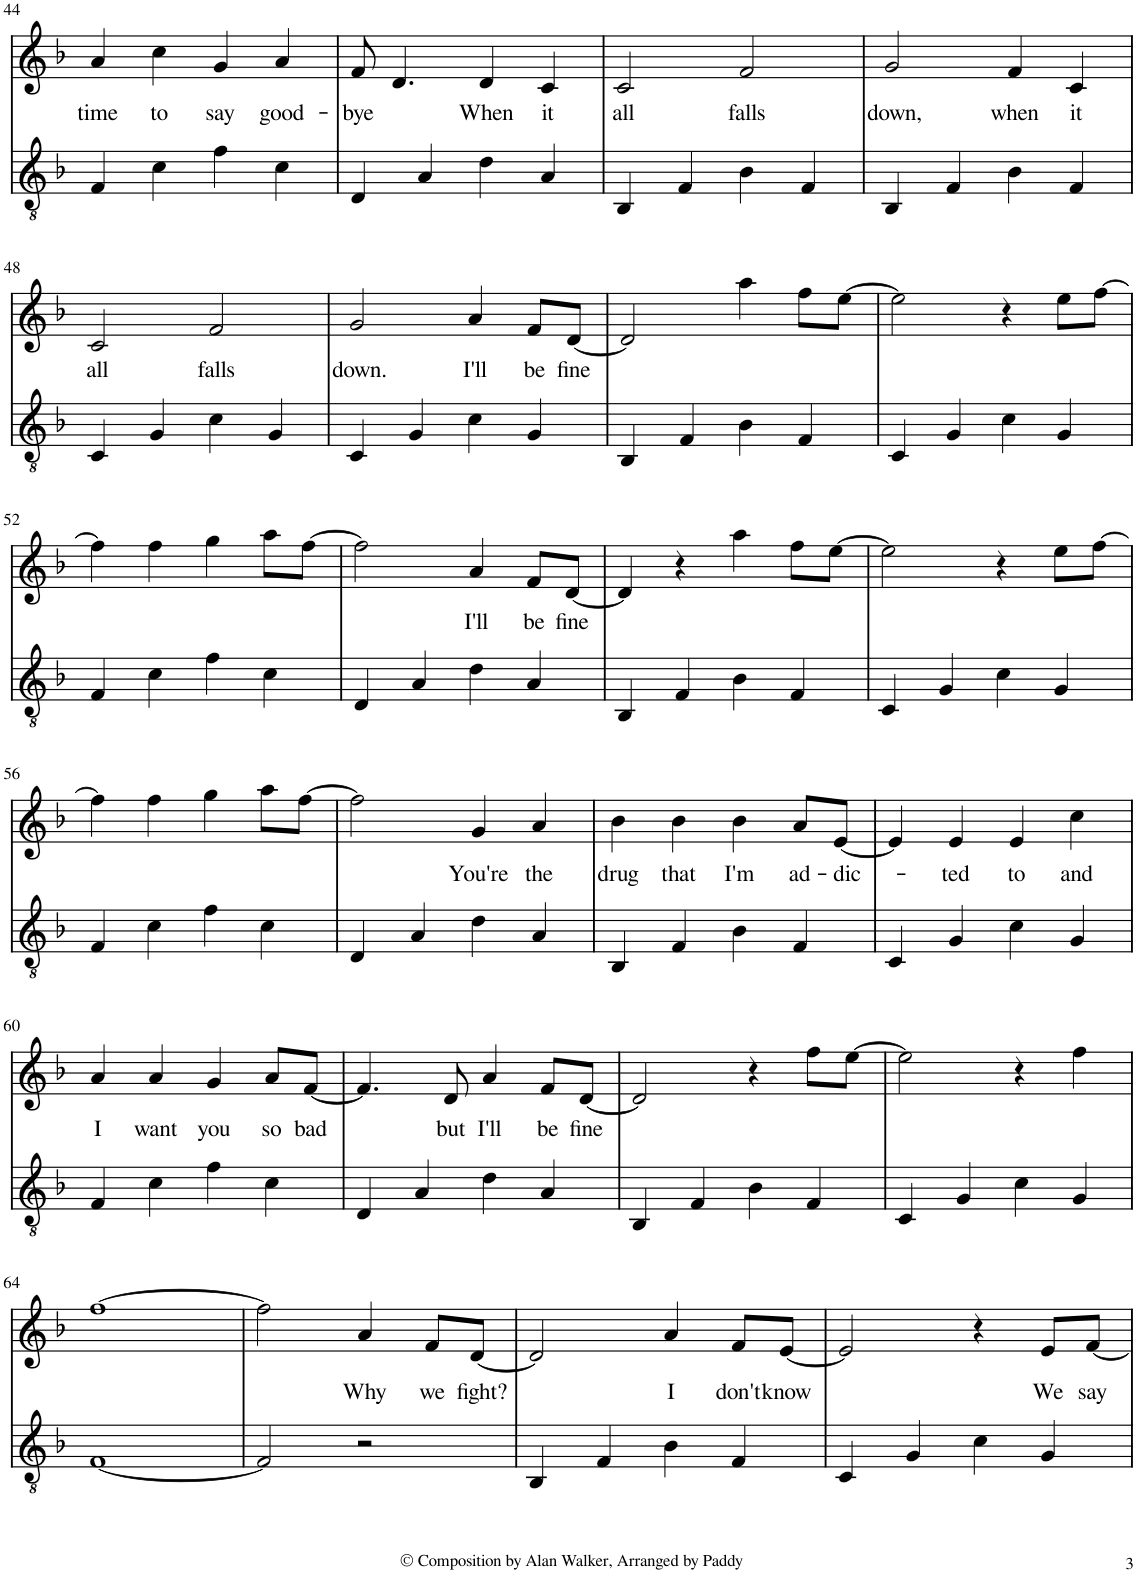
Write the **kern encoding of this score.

**kern	**kern	**text
*part2	*part1	*part1
*staff2	*staff1	*staff1
*I"Piano	*I"Piano	*
*I'Pno	*I'Pno	*
!!LO:PB:g=z
*clefGv2	*clefG2	*
*k[b-]	*k[b-]	*
*M4/4	*M4/4	*
=44	=44	=44
!	!	!LO:LY:b
4F/	4a/	time
!	!	!LO:LY:b
4c\	4cc\	to
!	!	!LO:LY:b
4f\	4g/	say
!	!	!LO:LY:b
4c\	4a/	good-
=45	=45	=45
!	!	!LO:LY:b
4D/	8f/	-bye
.	4.d/	.
4A/	.	.
!	!	!LO:LY:b
4d\	4d/	When
!	!	!LO:LY:b
4A/	4c/	it
=46	=46	=46
!	!	!LO:LY:b
4BB-/	2c/	all
4F/	.	.
!	!	!LO:LY:b
4B-\	2f/	falls
4F/	.	.
=47	=47	=47
!	!	!LO:LY:b
4BB-/	2g/	down,
4F/	.	.
!	!	!LO:LY:b
4B-\	4f/	when
!	!	!LO:LY:b
4F/	4c/	it
!!LO:LB:g=z
=48	=48	=48
!	!	!LO:LY:b
4C/	2c/	all
4G/	.	.
!	!	!LO:LY:b
4c\	2f/	falls
4G/	.	.
=49	=49	=49
!	!	!LO:LY:b
4C/	2g/	down.
4G/	.	.
!	!	!LO:LY:b
4c\	4a/	I'll
!	!	!LO:LY:b
4G/	8f/L	be
!	!	!LO:LY:b
.	[8d/J	fine
=50	=50	=50
4BB-/	2d/]	.
4F/	.	.
4B-\	4aa\	.
4F/	8ff\L	.
.	[8ee\J	.
=51	=51	=51
4C/	2ee\]	.
4G/	.	.
4c\	4r	.
4G/	8ee\L	.
.	[8ff\J	.
!!LO:LB:g=z
=52	=52	=52
4F/	4ff\]	.
4c\	4ff\	.
4f\	4gg\	.
4c\	8aa\L	.
.	[8ff\J	.
=53	=53	=53
4D/	2ff\]	.
4A/	.	.
!	!	!LO:LY:b
4d\	4a/	I'll
!	!	!LO:LY:b
4A/	8f/L	be
!	!	!LO:LY:b
.	[8d/J	fine
=54	=54	=54
4BB-/	4d/]	.
4F/	4r	.
4B-\	4aa\	.
4F/	8ff\L	.
.	[8ee\J	.
=55	=55	=55
4C/	2ee\]	.
4G/	.	.
4c\	4r	.
4G/	8ee\L	.
.	[8ff\J	.
!!LO:LB:g=z
=56	=56	=56
4F/	4ff\]	.
4c\	4ff\	.
4f\	4gg\	.
4c\	8aa\L	.
.	[8ff\J	.
=57	=57	=57
4D/	2ff\]	.
4A/	.	.
!	!	!LO:LY:b
4d\	4g/	You're
!	!	!LO:LY:b
4A/	4a/	the
=58	=58	=58
!	!	!LO:LY:b
4BB-/	4b-\	drug
!	!	!LO:LY:b
4F/	4b-\	that
!	!	!LO:LY:b
4B-\	4b-\	I'm
!	!	!LO:LY:b
4F/	8a/L	ad-
!	!	!LO:LY:b
.	[8e/J	-dic-
=59	=59	=59
4C/	4e/]	.
!	!	!LO:LY:b
4G/	4e/	-ted
!	!	!LO:LY:b
4c\	4e/	to
!	!	!LO:LY:b
4G/	4cc\	and
!!LO:LB:g=z
=60	=60	=60
!	!	!LO:LY:b
4F/	4a/	I
!	!	!LO:LY:b
4c\	4a/	want
!	!	!LO:LY:b
4f\	4g/	you
!	!	!LO:LY:b
4c\	8a/L	so
!	!	!LO:LY:b
.	[8f/J	bad
=61	=61	=61
4D/	4.f/]	.
4A/	.	.
!	!	!LO:LY:b
.	8d/	but
!	!	!LO:LY:b
4d\	4a/	I'll
!	!	!LO:LY:b
4A/	8f/L	be
!	!	!LO:LY:b
.	[8d/J	fine
=62	=62	=62
4BB-/	2d/]	.
4F/	.	.
4B-\	4r	.
4F/	8ff\L	.
.	[8ee\J	.
=63	=63	=63
4C/	2ee\]	.
4G/	.	.
4c\	4r	.
4G/	4ff\	.
!!LO:LB:g=z
=64	=64	=64
[1F	[1ff	.
=65	=65	=65
2F/]	2ff\]	.
!	!	!LO:LY:b
2r	4a/	Why
!	!	!LO:LY:b
.	8f/L	we
!	!	!LO:LY:b
.	[8d/J	fight?
=66	=66	=66
4BB-/	2d/]	.
4F/	.	.
!	!	!LO:LY:b
4B-\	4a/	I
!	!	!LO:LY:b
4F/	8f/L	don't
!	!	!LO:LY:b
.	[8e/J	know
=67	=67	=67
4C/	2e/]	.
4G/	.	.
4c\	4r	.
!	!	!LO:LY:b
4G/	8e/L	We
!	!	!LO:LY:b
.	[8f/J	say
=	=	=
*-	*-	*-
